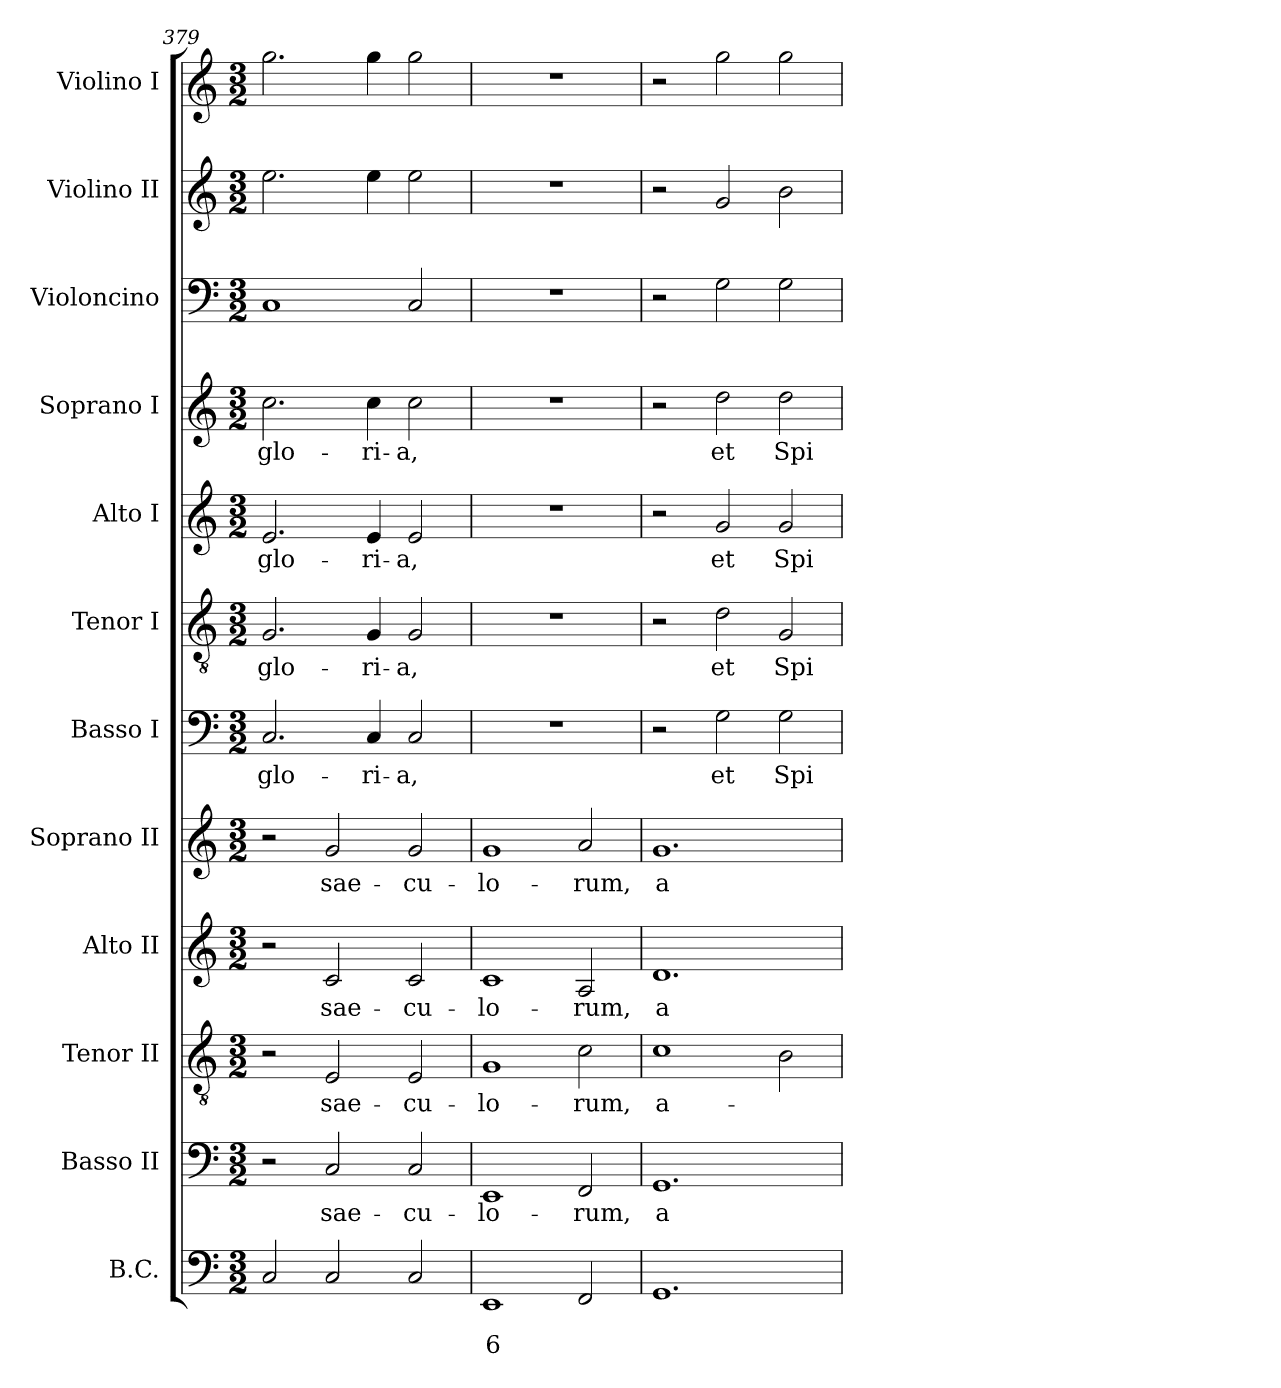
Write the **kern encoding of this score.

**kern	**text	**text	**kern	**text	**kern	**text	**kern	**text	**kern	**text	**kern	**text	**kern	**text	**kern	**text	**kern	**text	**kern	**kern	**kern
*part12	*part12	*part12	*part11	*part11	*part10	*part10	*part9	*part9	*part8	*part8	*part7	*part7	*part6	*part6	*part5	*part5	*part4	*part4	*part3	*part2	*part1
*staff12	*staff12	*staff12	*staff11	*staff11	*staff10	*staff10	*staff9	*staff9	*staff8	*staff8	*staff7	*staff7	*staff6	*staff6	*staff5	*staff5	*staff4	*staff4	*staff3	*staff2	*staff1
*I"B.C.	*	*	*I"Basso II	*	*I"Tenor II	*	*I"Alto II	*	*I"Soprano II	*	*I"Basso I	*	*I"Tenor I	*	*I"Alto I	*	*I"Soprano I	*	*I"Violoncino	*I"Violino II	*I"Violino I
*I'BC	*	*	*I'B 2	*	*I'T 2	*	*I'A 2	*	*I'S 2	*	*I'B 1	*	*I'T 1	*	*I'A 1	*	*I'S 1	*	*I'Vc.	*I'Vln. II	*I'Vln. I
*clefF4	*	*	*clefF4	*	*clefGv2	*	*clefG2	*	*clefG2	*	*clefF4	*	*clefGv2	*	*clefG2	*	*clefG2	*	*clefF4	*clefG2	*clefG2
*k[]	*	*	*k[]	*	*k[]	*	*k[]	*	*k[]	*	*k[]	*	*k[]	*	*k[]	*	*k[]	*	*k[]	*k[]	*k[]
*C:	*	*	*C:	*	*C:	*	*C:	*	*C:	*	*C:	*	*C:	*	*C:	*	*C:	*	*C:	*C:	*C:
*M3/2	*	*	*M3/2	*	*M3/2	*	*M3/2	*	*M3/2	*	*M3/2	*	*M3/2	*	*M3/2	*	*M3/2	*	*M3/2	*M3/2	*M3/2
=379	=379	=379	=379	=379	=379	=379	=379	=379	=379	=379	=379	=379	=379	=379	=379	=379	=379	=379	=379	=379	=379
!	!	!	!	!	!	!	!	!	!	!	!	!LO:LY:b	!	!	!	!	!	!	!	!	!
!	!	!	!	!	!	!	!	!	!	!	!	!	!	!LO:LY:b	!	!	!	!	!	!	!
!	!	!	!	!	!	!	!	!	!	!	!	!	!	!	!	!LO:LY:b	!	!	!	!	!
!	!	!	!	!	!	!	!	!	!	!	!	!	!	!	!	!	!	!LO:LY:b	!	!	!
2C/	.	.	2r	.	2r	.	2r	.	2r	.	2.C/	glo-	2.G/	glo-	2.e/	glo-	2.cc\	glo-	1C	2.ee\	2.gg\
!	!	!	!	!LO:LY:b	!	!	!	!	!	!	!	!	!	!	!	!	!	!	!	!	!
!	!	!	!	!	!	!LO:LY:b	!	!	!	!	!	!	!	!	!	!	!	!	!	!	!
!	!	!	!	!	!	!	!	!LO:LY:b	!	!	!	!	!	!	!	!	!	!	!	!	!
!	!	!	!	!	!	!	!	!	!	!LO:LY:b	!	!	!	!	!	!	!	!	!	!	!
2C/	.	.	2C/	sae-	2E/	sae-	2c/	sae-	2g/	sae-	.	.	.	.	.	.	.	.	.	.	.
!	!	!	!	!	!	!	!	!	!	!	!	!LO:LY:b	!	!	!	!	!	!	!	!	!
!	!	!	!	!	!	!	!	!	!	!	!	!	!	!LO:LY:b	!	!	!	!	!	!	!
!	!	!	!	!	!	!	!	!	!	!	!	!	!	!	!	!LO:LY:b	!	!	!	!	!
!	!	!	!	!	!	!	!	!	!	!	!	!	!	!	!	!	!	!LO:LY:b	!	!	!
.	.	.	.	.	.	.	.	.	.	.	4C/	-ri-	4G/	-ri-	4e/	-ri-	4cc\	-ri-	.	4ee\	4gg\
!	!	!	!	!LO:LY:b	!	!	!	!	!	!	!	!	!	!	!	!	!	!	!	!	!
!	!	!	!	!	!	!LO:LY:b	!	!	!	!	!	!	!	!	!	!	!	!	!	!	!
!	!	!	!	!	!	!	!	!LO:LY:b	!	!	!	!	!	!	!	!	!	!	!	!	!
!	!	!	!	!	!	!	!	!	!	!LO:LY:b	!	!	!	!	!	!	!	!	!	!	!
!	!	!	!	!	!	!	!	!	!	!	!	!LO:LY:b	!	!	!	!	!	!	!	!	!
!	!	!	!	!	!	!	!	!	!	!	!	!	!	!LO:LY:b	!	!	!	!	!	!	!
!	!	!	!	!	!	!	!	!	!	!	!	!	!	!	!	!LO:LY:b	!	!	!	!	!
!	!	!	!	!	!	!	!	!	!	!	!	!	!	!	!	!	!	!LO:LY:b	!	!	!
2C/	.	.	2C/	-cu-	2E/	-cu-	2c/	-cu-	2g/	-cu-	2C/	-a,	2G/	-a,	2e/	-a,	2cc\	-a,	2C/	2ee\	2gg\
=380	=380	=380	=380	=380	=380	=380	=380	=380	=380	=380	=380	=380	=380	=380	=380	=380	=380	=380	=380	=380	=380
!	!	!LO:LY:b	!	!	!	!	!	!	!	!	!	!	!	!	!	!	!	!	!	!	!
!	!	!	!	!LO:LY:b	!	!	!	!	!	!	!	!	!	!	!	!	!	!	!	!	!
!	!	!	!	!	!	!LO:LY:b	!	!	!	!	!	!	!	!	!	!	!	!	!	!	!
!	!	!	!	!	!	!	!	!LO:LY:b	!	!	!	!	!	!	!	!	!	!	!	!	!
!	!	!	!	!	!	!	!	!	!	!LO:LY:b	!	!	!	!	!	!	!	!	!	!	!
1EE	.	6	1EE	-lo-	1G	-lo-	1c	-lo-	1g	-lo-	1.r	.	1.r	.	1.r	.	1.r	.	1.r	1.r	1.r
!	!	!	!	!LO:LY:b	!	!	!	!	!	!	!	!	!	!	!	!	!	!	!	!	!
!	!	!	!	!	!	!LO:LY:b	!	!	!	!	!	!	!	!	!	!	!	!	!	!	!
!	!	!	!	!	!	!	!	!LO:LY:b	!	!	!	!	!	!	!	!	!	!	!	!	!
!	!	!	!	!	!	!	!	!	!	!LO:LY:b	!	!	!	!	!	!	!	!	!	!	!
2FF/	.	.	2FF/	-rum,	2c\	-rum,	2A/	-rum,	2a/	-rum,	.	.	.	.	.	.	.	.	.	.	.
=381	=381	=381	=381	=381	=381	=381	=381	=381	=381	=381	=381	=381	=381	=381	=381	=381	=381	=381	=381	=381	=381
*^	*	*	*	*	*	*	*	*	*	*	*	*	*	*	*	*	*	*	*	*	*
!	!	!	!	!	!LO:LY:b	!	!	!	!	!	!	!	!	!	!	!	!	!	!	!	!	!
!	!	!	!	!	!	!	!LO:LY:b	!	!	!	!	!	!	!	!	!	!	!	!	!	!	!
!	!	!	!	!	!	!	!	!	!LO:LY:b	!	!	!	!	!	!	!	!	!	!	!	!	!
!	!	!	!	!	!	!	!	!	!	!	!LO:LY:b	!	!	!	!	!	!	!	!	!	!	!
1.GG	2ryy	.	.	1.GG	a-	1c	a-	1.d	a-	1.g	a-	2r	.	2r	.	2r	.	2r	.	2r	2r	2r
!	!	!	!	!	!	!	!	!	!	!	!	!	!LO:LY:b	!	!	!	!	!	!	!	!	!
!	!	!	!	!	!	!	!	!	!	!	!	!	!	!	!LO:LY:b	!	!	!	!	!	!	!
!	!	!	!	!	!	!	!	!	!	!	!	!	!	!	!	!	!LO:LY:b	!	!	!	!	!
!	!	!	!	!	!	!	!	!	!	!	!	!	!	!	!	!	!	!	!LO:LY:b	!	!	!
.	2ryy	.	.	.	.	.	.	.	.	.	.	2G\	et	2d\	et	2g/	et	2dd\	et	2G\	2g/	2gg\
!	!	!	!	!	!	!	!	!	!	!	!	!	!LO:LY:b	!	!	!	!	!	!	!	!	!
!	!	!	!	!	!	!	!	!	!	!	!	!	!	!	!LO:LY:b	!	!	!	!	!	!	!
!	!	!	!	!	!	!	!	!	!	!	!	!	!	!	!	!	!LO:LY:b	!	!	!	!	!
!	!	!	!	!	!	!	!	!	!	!	!	!	!	!	!	!	!	!	!LO:LY:b	!	!	!
.	2ryy	.	.	.	.	2B\	.	.	.	.	.	2G\	Spi-	2G/	Spi-	2g/	Spi-	2dd\	Spi-	2G\	2b\	2gg\
*v	*v	*	*	*	*	*	*	*	*	*	*	*	*	*	*	*	*	*	*	*	*	*
=	=	=	=	=	=	=	=	=	=	=	=	=	=	=	=	=	=	=	=	=	=
*-	*-	*-	*-	*-	*-	*-	*-	*-	*-	*-	*-	*-	*-	*-	*-	*-	*-	*-	*-	*-	*-
